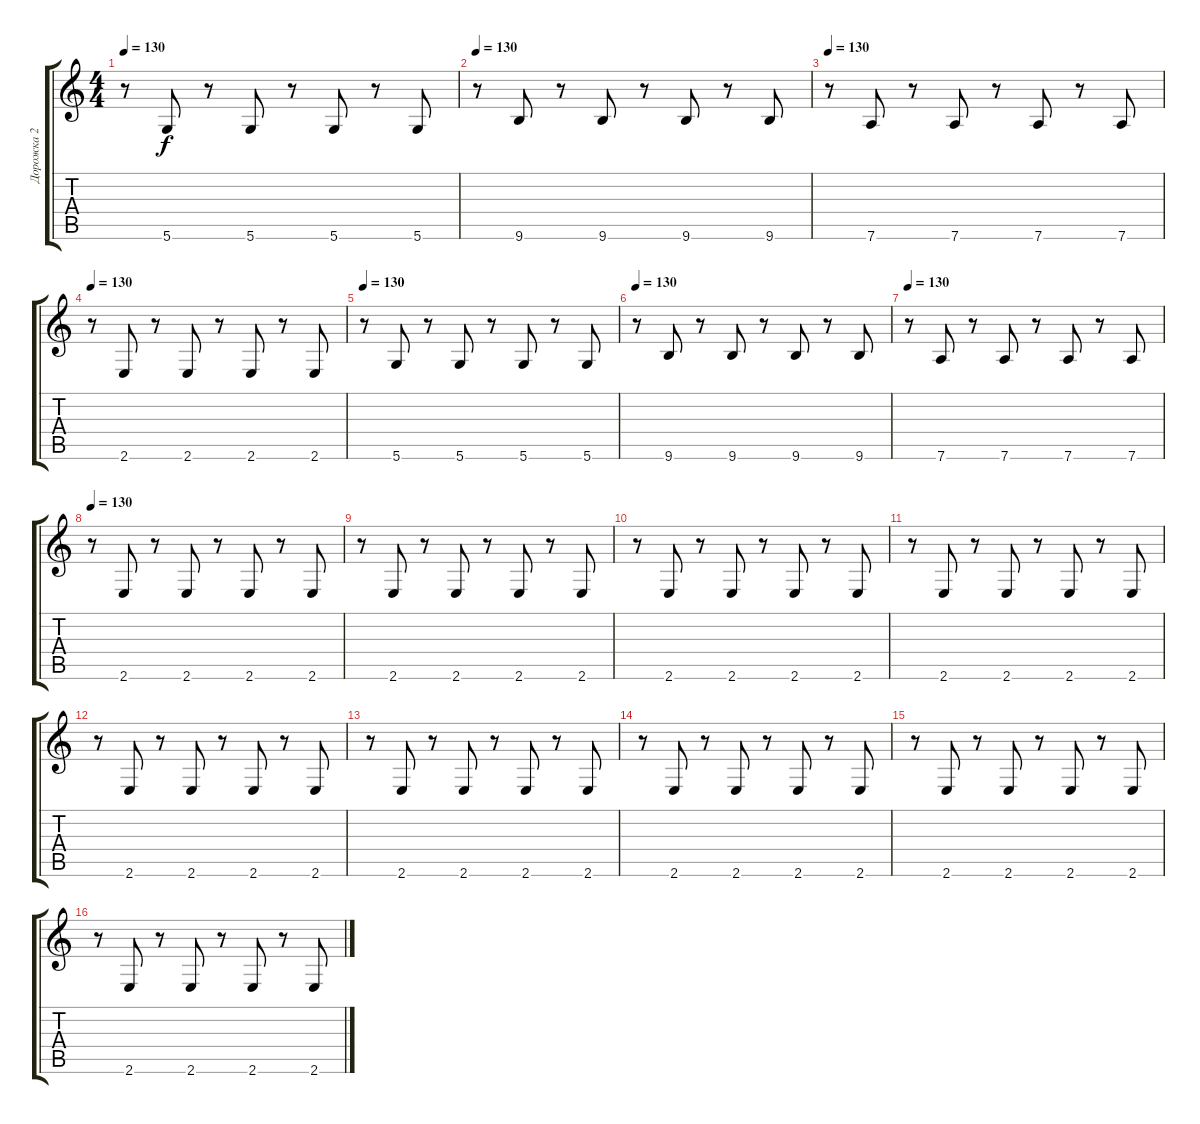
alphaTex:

\track ("Дорожка 2" "Дорожка 2") {instrument electricbasspick}
\staff {score tabs}
\tuning (E4 B3 G3 D3 A2 D2) {hide}
\ts (4 4)
\tempo 130
\clef g2
\ks c
r.8{dy f} 5.6.8 r.8 5.6.8 r.8 5.6.8 r.8 5.6.8 |
\tempo 130
r.8 9.6.8 r.8 9.6.8 r.8 9.6.8 r.8 9.6.8 |
\tempo 130
r.8 7.6.8 r.8 7.6.8 r.8 7.6.8 r.8 7.6.8 |
\tempo 130
r.8 2.6.8 r.8 2.6.8 r.8 2.6.8 r.8 2.6.8 |
\tempo 130
r.8 5.6.8 r.8 5.6.8 r.8 5.6.8 r.8 5.6.8 |
\tempo 130
r.8 9.6.8 r.8 9.6.8 r.8 9.6.8 r.8 9.6.8 |
\tempo 130
r.8 7.6.8 r.8 7.6.8 r.8 7.6.8 r.8 7.6.8 |
\tempo 130
r.8 2.6.8 r.8 2.6.8 r.8 2.6.8 r.8 2.6.8 |
r.8 2.6.8 r.8 2.6.8 r.8 2.6.8 r.8 2.6.8 |
r.8 2.6.8 r.8 2.6.8 r.8 2.6.8 r.8 2.6.8 |
r.8 2.6.8 r.8 2.6.8 r.8 2.6.8 r.8 2.6.8 |
r.8 2.6.8 r.8 2.6.8 r.8 2.6.8 r.8 2.6.8 |
r.8 2.6.8 r.8 2.6.8 r.8 2.6.8 r.8 2.6.8 |
r.8 2.6.8 r.8 2.6.8 r.8 2.6.8 r.8 2.6.8 |
r.8 2.6.8 r.8 2.6.8 r.8 2.6.8 r.8 2.6.8 |
r.8 2.6.8 r.8 2.6.8 r.8 2.6.8 r.8 2.6.8
